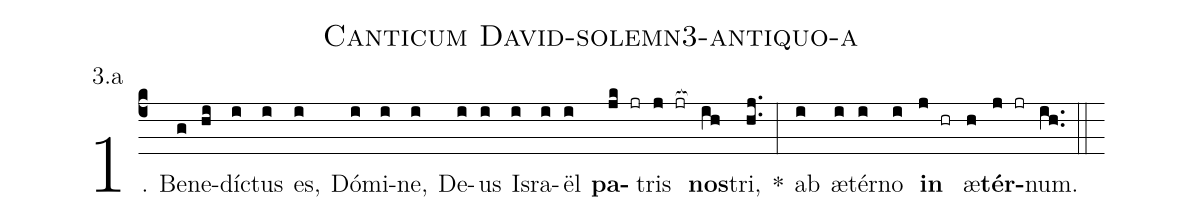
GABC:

name: Canticum David-solemn3-antiquo-a;
annotation: 3.a;
%%
(c4)1. Be(g)ne(hi)díc(i)tus(i) es,(i) Dó(i)mi(i)ne,(i) De(i)us(i) Is(i)ra(i)ël(i) <b>pa</b>(jk jr)tris(j jr[ocb:1{]) <b>nos</b>(ih[ocb:0}])tri,(hj..) *(:) ab(i) æ(i)tér(i)no(i) <b>in</b>(j hr) æ(h)<b>tér</b>(j jr)num.(ih..) (::)
